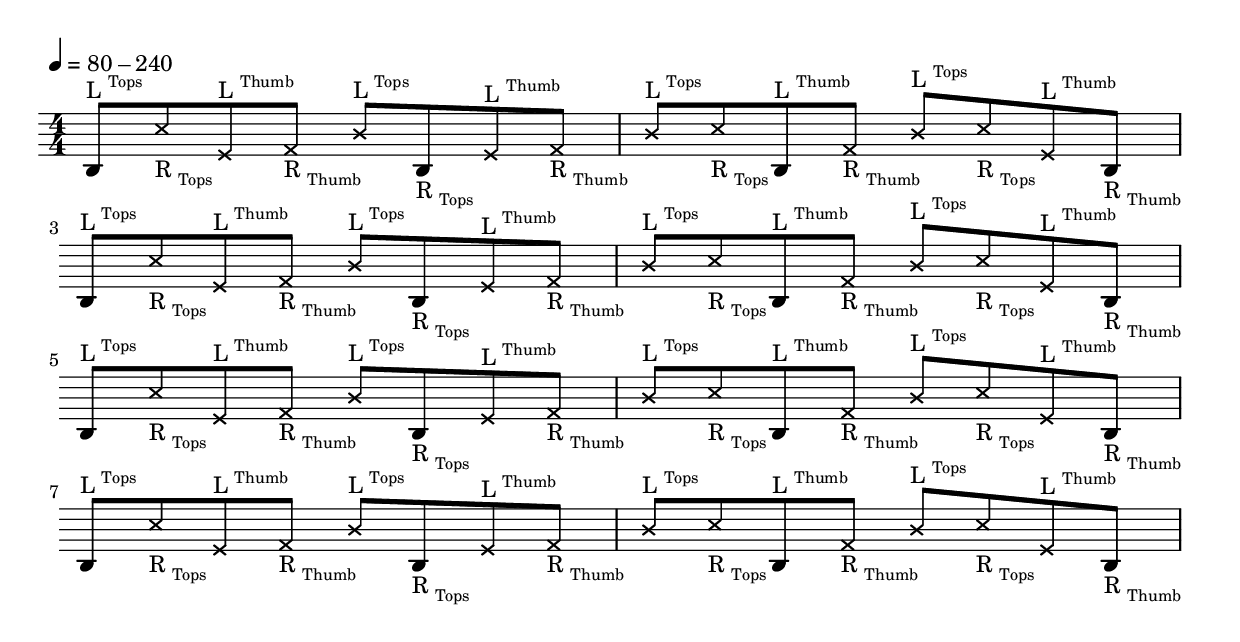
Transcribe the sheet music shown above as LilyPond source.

\version "2.24.1"
\include "../../global.ly"

\layout {
  indent = -3.5
}

\relative {
  \defaultScoreSettings
  \tempo 4 = 80 - 240
  \time 4/4

  \rimNote

  \repeat unfold 4 {
    \once \defaultNote b8^\LTopsTop                    c'_\RTopsBtm                    e,^\LThumbTop                     f_\RThumbBtm 
                       b8^\LTopsTop \once \defaultNote b,_\RTopsBtm                     e^\LThumbTop                     f_\RThumbBtm 
                       b8^\LTopsTop                     c_\RTopsBtm \once \defaultNote b,^\LThumbTop                    f'_\RThumbBtm 
                       b8^\LTopsTop                     c_\RTopsBtm                    e,^\LThumbTop \once \defaultNote  b_\RThumbBtm 
    \break
  }

  \resetNoteHead
}